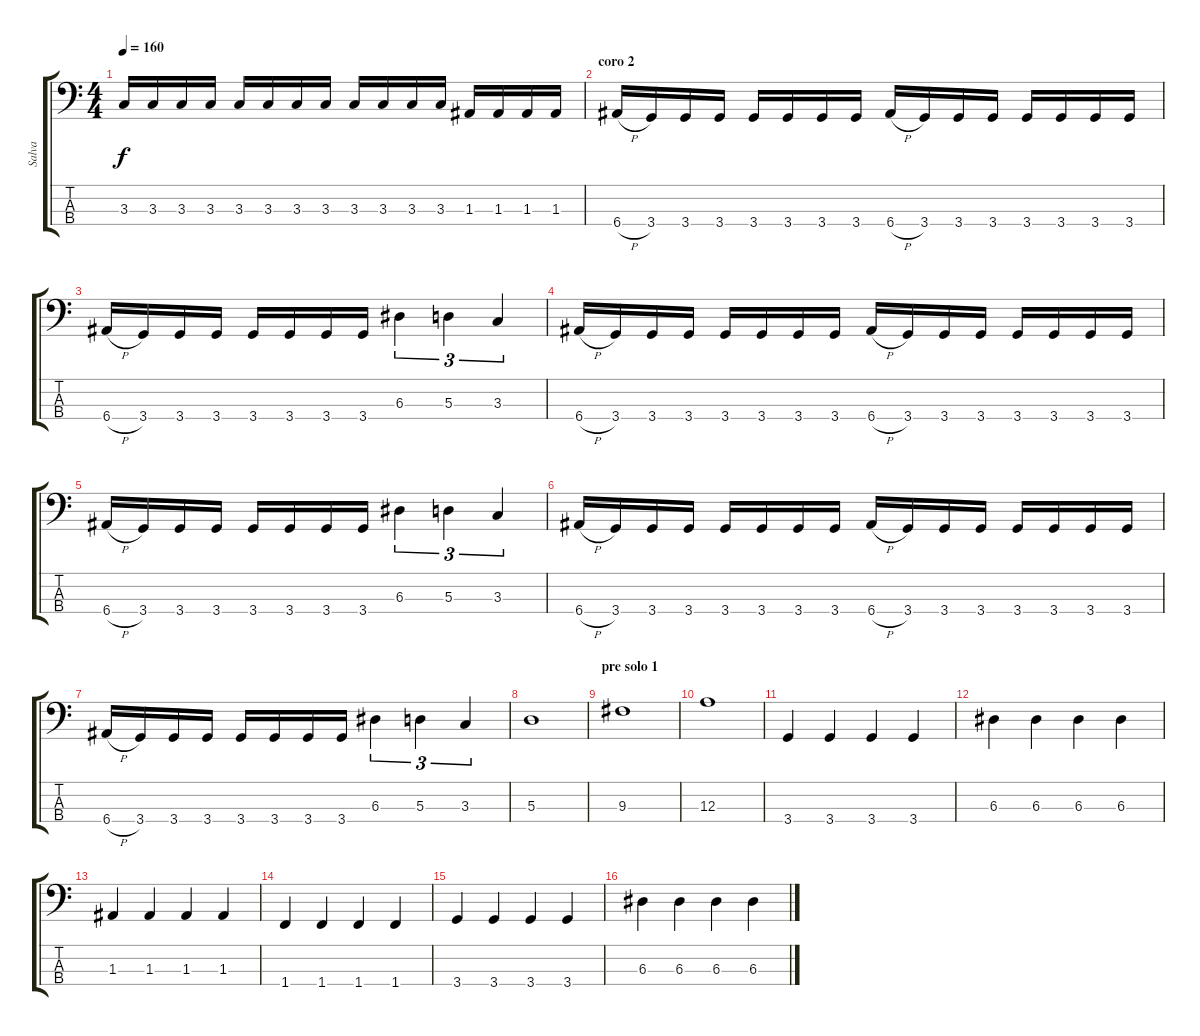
\track ("Salva" "Salva") {instrument electricbassfinger}
\staff {score tabs}
\tuning (G2 D2 A1 E1) {hide}
\ts (4 4)
\tempo 160
\clef f4
\ks c
3.3.16{dy f} 3.3.16 3.3.16 3.3.16 3.3.16 3.3.16 3.3.16 3.3.16 3.3.16 3.3.16 3.3.16 3.3.16 1.3.16 1.3.16 1.3.16 1.3.16 |
\section ("" "coro 2")
6.4{h}.16 3.4.16 3.4.16 3.4.16 3.4.16 3.4.16 3.4.16 3.4.16 6.4{h}.16 3.4.16 3.4.16 3.4.16 3.4.16 3.4.16 3.4.16 3.4.16 |
6.4{h}.16 3.4.16 3.4.16 3.4.16 3.4.16 3.4.16 3.4.16 3.4.16 6.3.4{tu (3 2)} 5.3.4{tu (3 2)} 3.3.4{tu (3 2)} |
6.4{h}.16 3.4.16 3.4.16 3.4.16 3.4.16 3.4.16 3.4.16 3.4.16 6.4{h}.16 3.4.16 3.4.16 3.4.16 3.4.16 3.4.16 3.4.16 3.4.16 |
6.4{h}.16 3.4.16 3.4.16 3.4.16 3.4.16 3.4.16 3.4.16 3.4.16 6.3.4{tu (3 2)} 5.3.4{tu (3 2)} 3.3.4{tu (3 2)} |
6.4{h}.16 3.4.16 3.4.16 3.4.16 3.4.16 3.4.16 3.4.16 3.4.16 6.4{h}.16 3.4.16 3.4.16 3.4.16 3.4.16 3.4.16 3.4.16 3.4.16 |
6.4{h}.16 3.4.16 3.4.16 3.4.16 3.4.16 3.4.16 3.4.16 3.4.16 6.3.4{tu (3 2)} 5.3.4{tu (3 2)} 3.3.4{tu (3 2)} |
5.3.1 |
\section ("" "pre solo 1")
9.3.1 |
12.3.1 |
3.4.4 3.4.4 3.4.4 3.4.4 |
6.3.4 6.3.4 6.3.4 6.3.4 |
1.3.4 1.3.4 1.3.4 1.3.4 |
1.4.4 1.4.4 1.4.4 1.4.4 |
3.4.4 3.4.4 3.4.4 3.4.4 |
6.3.4 6.3.4 6.3.4 6.3.4
